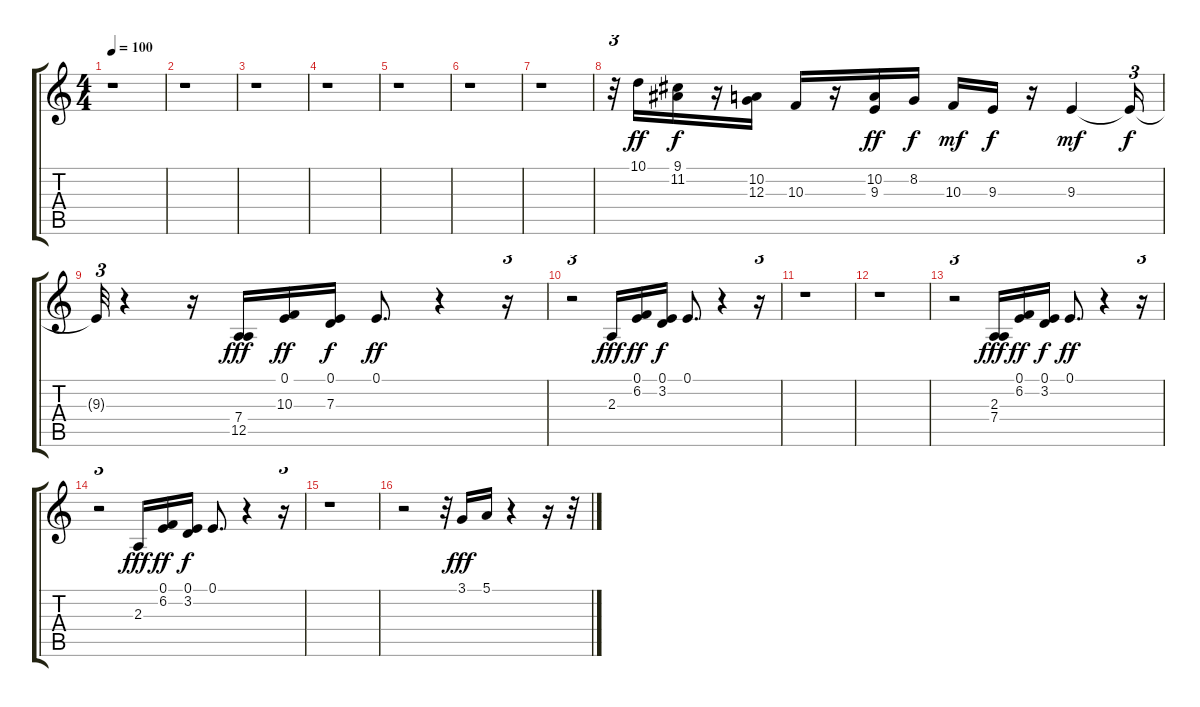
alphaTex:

\track "" {instrument trumpet}
\staff {score tabs}
\tuning (E4 B3 G3 D3 A2 E2) {hide}
\ts (4 4)
\tempo 100
\clef g2
\ks c
r.1{dy f} |
r.1 |
r.1 |
r.1 |
r.1 |
r.1 |
r.1 |
r.32{tu (3 2)} 10.1.16{dy ff} (9.1 11.2).16{dy f} r.16 (10.2 12.3).16 10.3.16 r.16 (10.2 9.3).16{dy ff} 8.2.16{dy f} 10.3.16{dy mf} 9.3.16{dy f} r.16 9.3.4{dy mf} 9.3{t}.16{tu (3 2) dy f} |
9.3{t}.32{tu (3 2)} r.4 r.16 (7.4 12.5).16{dy fff} (0.1 10.3).16{dy ff} (0.1 7.3).16{dy f} 0.1.8{d dy ff} r.4 r.16{tu (3 2)} |
r.2{tu (3 2)} 2.3.16{dy fff} (0.1 6.2).16{dy ff} (0.1 3.2).16{dy f} 0.1.8{d} r.4 r.16{tu (3 2)} |
r.1 |
r.1 |
r.2{tu (3 2)} (2.3 7.4).16{dy fff} (0.1 6.2).16{dy ff} (0.1 3.2).16{dy f} 0.1.8{d dy ff} r.4 r.16{tu (3 2)} |
r.2{tu (3 2)} 2.3.16{dy fff} (0.1 6.2).16{dy ff} (0.1 3.2).16{dy f} 0.1.8{d} r.4 r.16{tu (3 2)} |
r.1 |
r.2 r.32{tu (3 2)} 3.1.16{dy fff} 5.1.16 r.4 r.16 r.32
